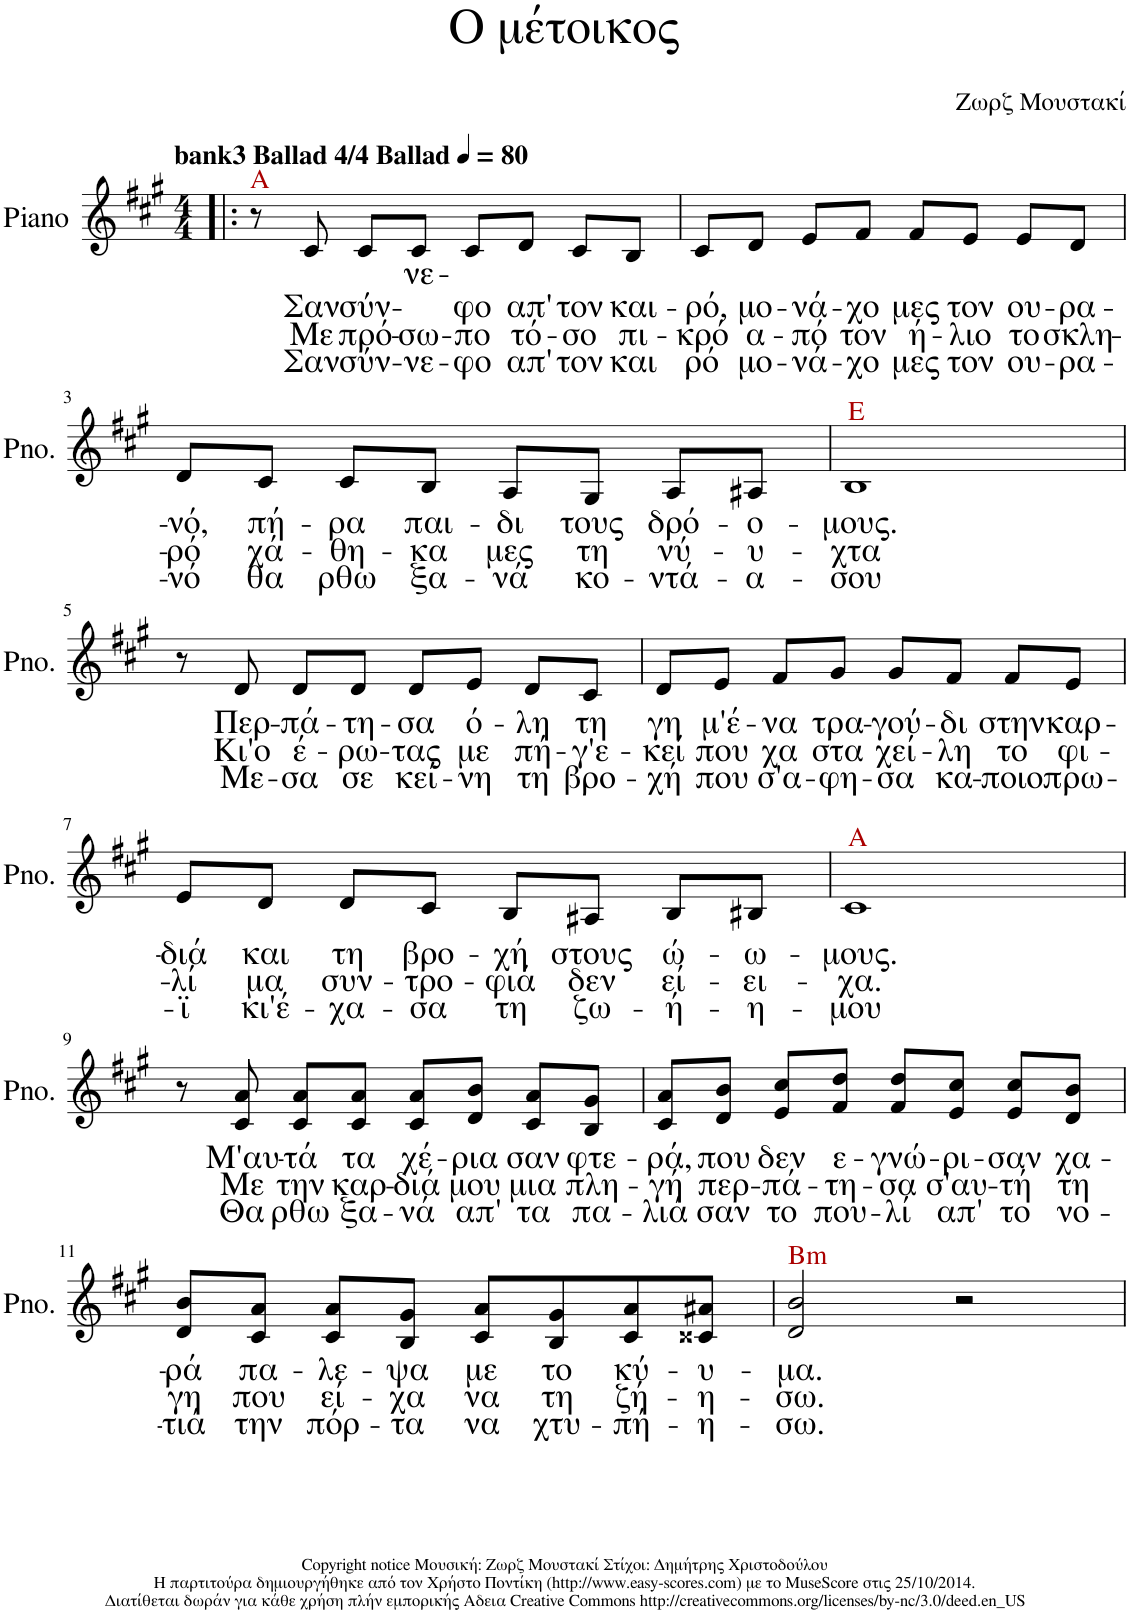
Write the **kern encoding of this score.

**kern	**text	**text	**text	**harte
*part1	*part1	*part1	*part1	*part1
*staff1	*staff1	*staff1	*staff1	*
*I"Piano	*	*	*	*
*I'Pno.	*	*	*	*
*clefG2	*	*	*	*
*k[f#c#g#]	*	*	*	*
*M4/4	*	*	*	*
*MM80	*	*	*	*
=1!|:	=1!|:	=1!|:	=1!|:	=1!|:
!LO:TX:a:B:t=bank3 Ballad 4/4 Ballad	!	!	!	!
8r	.	.	.	A:maj
!	!LO:LY:b	!LO:LY:b	!LO:LY:b	!
8c#/	Σαν	Με	Σαν	.
!	!LO:LY:b	!LO:LY:b	!LO:LY:b	!
8c#/L	σύν-	πρό-	σύν-	.
!	!LO:LY:b	!LO:LY:b	!LO:LY:b	!
8c#/J	-νε-	-σω-	-νε-	.
!	!LO:LY:b	!LO:LY:b	!LO:LY:b	!
8c#/L	-φο	-πο	-φο	.
!	!LO:LY:b	!LO:LY:b	!LO:LY:b	!
8d/J	-απ'	τό-	απ'	.
!	!LO:LY:b	!LO:LY:b	!LO:LY:b	!
8c#/L	τον	-σο	τον	.
!	!LO:LY:b	!LO:LY:b	!LO:LY:b	!
8B/J	και-	πι-	και	.
=2	=2	=2	=2	=2
!	!LO:LY:b	!LO:LY:b	!LO:LY:b	!
8c#/L	-ρό,	-κρό	ρό	.
!	!LO:LY:b	!LO:LY:b	!LO:LY:b	!
8d/J	μο-	α-	μο-	.
!	!LO:LY:b	!LO:LY:b	!LO:LY:b	!
8e/L	-νά-	-πό	-νά-	.
!	!LO:LY:b	!LO:LY:b	!LO:LY:b	!
8f#/J	-χο	τον	-χο	.
!	!LO:LY:b	!LO:LY:b	!LO:LY:b	!
8f#/L	μες	ή-	μες	.
!	!LO:LY:b	!LO:LY:b	!LO:LY:b	!
8e/J	τον	-λιο	τον	.
!	!LO:LY:b	!LO:LY:b	!LO:LY:b	!
8e/L	ου-	το	ου-	.
!	!LO:LY:b	!LO:LY:b	!LO:LY:b	!
8d/J	-ρα-	σκλη-	-ρα-	.
!!LO:LB:g=z
=3	=3	=3	=3	=3
!	!LO:LY:b	!LO:LY:b	!LO:LY:b	!
8d/L	-νό,	-ρό	-νό	.
!	!LO:LY:b	!LO:LY:b	!LO:LY:b	!
8c#/J	πή-	χά-	θα	.
!	!LO:LY:b	!LO:LY:b	!LO:LY:b	!
8c#/L	-ρα	-θη-	ρθω	.
!	!LO:LY:b	!LO:LY:b	!LO:LY:b	!
8B/J	παι-	-κα	ξα-	.
!	!LO:LY:b	!LO:LY:b	!LO:LY:b	!
8A/L	-δι	μες	-νά	.
!	!LO:LY:b	!LO:LY:b	!LO:LY:b	!
8G#/J	τους	τη	κο-	.
!	!LO:LY:b	!LO:LY:b	!LO:LY:b	!
8A/L	δρό-	νύ-	-ντά-	.
!	!LO:LY:b	!LO:LY:b	!LO:LY:b	!
8A#X/J	-ο-	-υ-	-α-	.
=4	=4	=4	=4	=4
!	!LO:LY:b	!LO:LY:b	!LO:LY:b	!
1B	-μους.	-χτα	-σου	E:maj
!!LO:LB:g=z
=5	=5	=5	=5	=5
8r	.	.	.	.
!	!LO:LY:b	!LO:LY:b	!LO:LY:b	!
8d/	Περ-	Κι'ο	Με-	.
!	!LO:LY:b	!LO:LY:b	!LO:LY:b	!
8d/L	-πά-	έ-	-σα	.
!	!LO:LY:b	!LO:LY:b	!LO:LY:b	!
8d/J	-τη-	-ρω-	σε	.
!	!LO:LY:b	!LO:LY:b	!LO:LY:b	!
8d/L	-σα	-τας	κεί-	.
!	!LO:LY:b	!LO:LY:b	!LO:LY:b	!
8e/J	ό-	με	-νη	.
!	!LO:LY:b	!LO:LY:b	!LO:LY:b	!
8d/L	-λη	πή-	τη	.
!	!LO:LY:b	!LO:LY:b	!LO:LY:b	!
8c#/J	τη	-γ'ε-	βρο-	.
=6	=6	=6	=6	=6
!	!LO:LY:b	!LO:LY:b	!LO:LY:b	!
8d/L	γη	-κεί	-χή	.
!	!LO:LY:b	!LO:LY:b	!LO:LY:b	!
8e/J	μ'έ-	που	που	.
!	!LO:LY:b	!LO:LY:b	!LO:LY:b	!
8f#/L	-να	χα	σ'α-	.
!	!LO:LY:b	!LO:LY:b	!LO:LY:b	!
8g#/J	τρα-	στα	-φη-	.
!	!LO:LY:b	!LO:LY:b	!LO:LY:b	!
8g#/L	-γού-	χεί-	-σα	.
!	!LO:LY:b	!LO:LY:b	!LO:LY:b	!
8f#/J	-δι	-λη	κα-	.
!	!LO:LY:b	!LO:LY:b	!LO:LY:b	!
8f#/L	στην	το	-ποιο	.
!	!LO:LY:b	!LO:LY:b	!LO:LY:b	!
8e/J	καρ-	φι-	πρω-	.
!!LO:LB:g=z
=7	=7	=7	=7	=7
!	!LO:LY:b	!LO:LY:b	!LO:LY:b	!
8e/L	-διά	-λί	-ϊ	.
!	!LO:LY:b	!LO:LY:b	!LO:LY:b	!
8d/J	και	μα	κι'έ-	.
!	!LO:LY:b	!LO:LY:b	!LO:LY:b	!
8d/L	τη	συν-	-χα-	.
!	!LO:LY:b	!LO:LY:b	!LO:LY:b	!
8c#/J	βρο-	-τρο-	-σα	.
!	!LO:LY:b	!LO:LY:b	!LO:LY:b	!
8B/L	-χή	-φιά	τη	.
!	!LO:LY:b	!LO:LY:b	!LO:LY:b	!
8A#X/J	στους	δεν	ζω-	.
!	!LO:LY:b	!LO:LY:b	!LO:LY:b	!
8B/L	ώ-	εί-	-ή-	.
!	!LO:LY:b	!LO:LY:b	!LO:LY:b	!
8B#X/J	-ω-	-ει-	-η-	.
=8	=8	=8	=8	=8
!	!LO:LY:b	!LO:LY:b	!LO:LY:b	!
1c#	-μους.	-χα.	-μου	A:maj
!!LO:LB:g=z
=9	=9	=9	=9	=9
8r	.	.	.	.
!	!LO:LY:b	!LO:LY:b	!LO:LY:b	!
8c#/ 8a/	Μ'αυ-	Με	Θα	.
!	!LO:LY:b	!LO:LY:b	!LO:LY:b	!
8c#/ 8a/L	-τά	την	ρθω	.
!	!LO:LY:b	!LO:LY:b	!LO:LY:b	!
8c#/ 8a/J	-τα	καρ-	ξα-	.
!	!LO:LY:b	!LO:LY:b	!LO:LY:b	!
8c#/ 8a/L	χέ-	-διά	-νά	.
!	!LO:LY:b	!LO:LY:b	!LO:LY:b	!
8d/ 8b/J	-ρια	μου	απ'	.
!	!LO:LY:b	!LO:LY:b	!LO:LY:b	!
8c#/ 8a/L	σαν	μια	τα	.
!	!LO:LY:b	!LO:LY:b	!LO:LY:b	!
8B/ 8g#/J	φτε-	πλη-	πα-	.
=10	=10	=10	=10	=10
!	!LO:LY:b	!LO:LY:b	!LO:LY:b	!
8c#/ 8a/L	-ρά,	-γή	-λιά	.
!	!LO:LY:b	!LO:LY:b	!LO:LY:b	!
8d/ 8b/J	που	περ-	σαν	.
!	!LO:LY:b	!LO:LY:b	!LO:LY:b	!
8e/ 8cc#/L	δεν	-πά-	το	.
!	!LO:LY:b	!LO:LY:b	!LO:LY:b	!
8f#/ 8dd/J	ε-	-τη-	που-	.
!	!LO:LY:b	!LO:LY:b	!LO:LY:b	!
8f#/ 8dd/L	-γνώ-	-σα	-λί	.
!	!LO:LY:b	!LO:LY:b	!LO:LY:b	!
8e/ 8cc#/J	-ρι-	σ'αυ-	απ'	.
!	!LO:LY:b	!LO:LY:b	!LO:LY:b	!
8e/ 8cc#/L	-σαν	-τή	το	.
!	!LO:LY:b	!LO:LY:b	!LO:LY:b	!
8d/ 8b/J	χα-	τη	νο-	.
!!LO:LB:g=z
=11	=11	=11	=11	=11
!	!LO:LY:b	!LO:LY:b	!LO:LY:b	!
8d/ 8b/L	-ρά	γη	-τιά	.
!	!LO:LY:b	!LO:LY:b	!LO:LY:b	!
8c#/ 8a/J	πα-	που	την	.
!	!LO:LY:b	!LO:LY:b	!LO:LY:b	!
8c#/ 8a/L	-λε-	εί-	πόρ-	.
!	!LO:LY:b	!LO:LY:b	!LO:LY:b	!
8B/ 8g#/J	-ψα	-χα	-τα	.
!	!LO:LY:b	!LO:LY:b	!LO:LY:b	!
8c#/ 8a/L	με	να	να	.
!	!LO:LY:b	!LO:LY:b	!LO:LY:b	!
8B/ 8g#/	το	τη	χτυ-	.
!	!LO:LY:b	!LO:LY:b	!LO:LY:b	!
8c#/ 8a/	κύ-	ζή-	-πή-	.
!	!LO:LY:b	!LO:LY:b	!LO:LY:b	!
8c##X/ 8a#X/J	-υ-	-η-	-η-	.
=12	=12	=12	=12	=12
!	!LO:LY:b	!LO:LY:b	!LO:LY:b	!LO:H:kt=m
2d/ 2b/	-μα.	-σω.	-σω.	B:min
2r	.	.	.	.
=	=	=	=	=
*-	*-	*-	*-	*-
